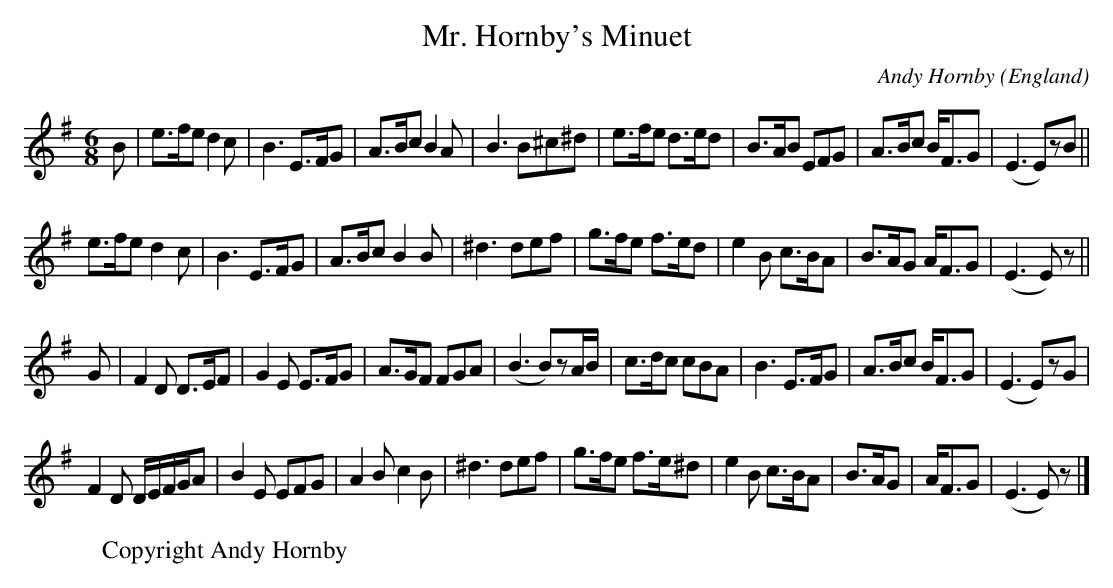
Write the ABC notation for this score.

X:1
T:Mr. Hornby's Minuet
O:England
M:6/8
C:Andy Hornby
K:Em
B|\
e>fe d2c|B3 E>FG|A>Bc B2A|B3 B^c^d|\
e>fe d>ed|B>AB EFG|A>Bc B<FG|(E3 E)zB||
e>fe d2c|B3 E>FG|A>Bc B2B|^d3 def|\
g>fe f>ed|e2B c>BA|B>AG A<FG|(E3 E)z||
G|\
F2D D>EF|G2E E>FG|A>GF FGA|(B3 B)zA/B/|\
c>dc cBA|B3 E>FG|A>Bc B<FG|(E3 E)zG|
F2D D/E/F/G/A|B2E EFG| A2B c2B|^d3 def|\
g>fe f>e^d|e2B c>BA|B>AG|A<FG|(E3 E)z|]
W:Copyright Andy Hornby
